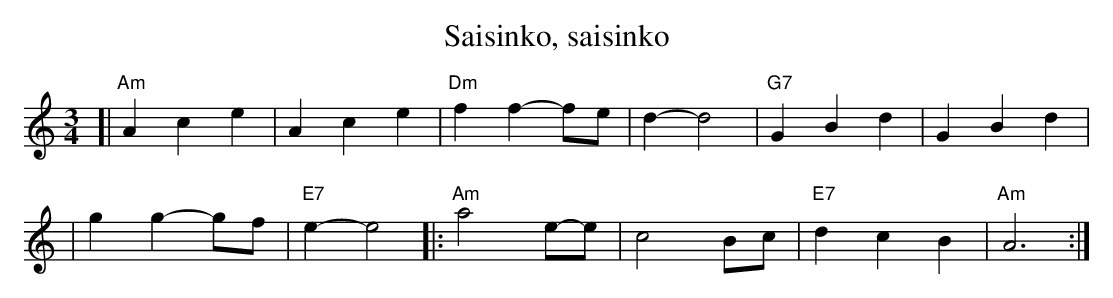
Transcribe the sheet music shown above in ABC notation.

X:1
T: Saisinko, saisinko
M: 3/4
L: 1/8
K: Am
[| "Am"A2 c2 e2 | A2 c2 e2 \
| "Dm"f2 f2-fe | d2-d4 \
| "G7"G2 B2 d2 | G2 B2 d2 |
| g2 g2-gf | "E7"e2-e4 \
|: "Am"a4 e-e | c4 Bc \
| "E7"d2 c2 B2 | "Am"A6 :|
